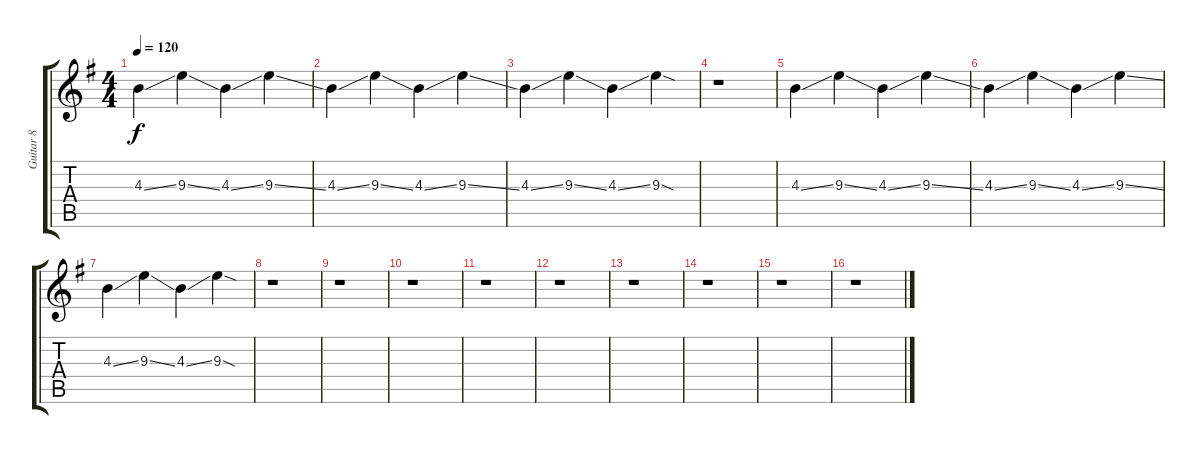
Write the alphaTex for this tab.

\track ("Guitar 8" "Guitar 8") {instrument distortionguitar}
\staff {score tabs}
\tuning (E4 B3 G3 D3 A2 D2) {hide}
\ts (4 4)
\tempo 120
\clef g2
\ks g
4.3{ss}.4{dy f} 9.3{ss}.4 4.3{ss}.4 9.3{ss}.4 |
4.3{ss}.4 9.3{ss}.4 4.3{ss}.4 9.3{ss}.4 |
4.3{ss}.4 9.3{ss}.4 4.3{ss}.4 9.3{sod}.4 |
r.1 |
4.3{ss}.4 9.3{ss}.4 4.3{ss}.4 9.3{ss}.4 |
4.3{ss}.4 9.3{ss}.4 4.3{ss}.4 9.3{ss}.4 |
4.3{ss}.4 9.3{ss}.4 4.3{ss}.4 9.3{sod}.4 |
r.1 |
r.1 |
r.1 |
r.1 |
r.1 |
r.1 |
r.1 |
r.1 |
r.1
